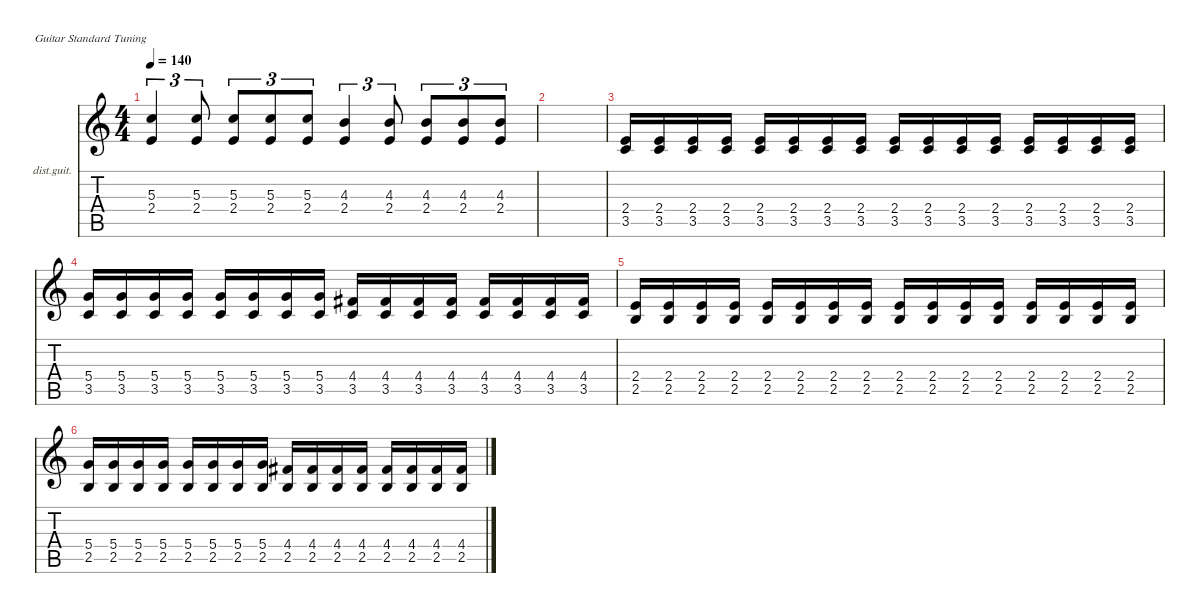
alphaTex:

\defaultSystemsLayout 4
\hideDynamics
\bracketExtendMode nobrackets
\firstSystemTrackNameOrientation horizontal
\otherSystemsTrackNameOrientation horizontal
\track ("Distortion Guitar" "dist.guit.") {instrument distortionguitar}
\staff {score tabs}
\tuning (E4 B3 G3 D3 A2 E2)
\ts (4 4)
\tempo 140
\clef g2
\ks c
(5.3 2.4).4{tu (3 2) dy mf} (2.4 5.3).8{tu (3 2)} (2.4 5.3).8{tu (3 2)} (2.4 5.3).8{tu (3 2)} (2.4 5.3).8{tu (3 2)} (2.4 4.3).4{tu (3 2)} (2.4 4.3).8{tu (3 2)} (2.4 4.3).8{tu (3 2)} (2.4 4.3).8{tu (3 2)} (2.4 4.3).8{tu (3 2)} |
|
(3.5 2.4).16 (3.5 2.4).16 (3.5 2.4).16 (3.5 2.4).16 (3.5 2.4).16 (3.5 2.4).16 (3.5 2.4).16 (3.5 2.4).16 (3.5 2.4).16 (3.5 2.4).16 (3.5 2.4).16 (3.5 2.4).16 (3.5 2.4).16 (3.5 2.4).16 (3.5 2.4).16 (3.5 2.4).16 |
(3.5 5.4).16 (3.5 5.4).16 (3.5 5.4).16 (3.5 5.4).16 (3.5 5.4).16 (3.5 5.4).16 (3.5 5.4).16 (3.5 5.4).16 (3.5 4.4{acc #}).16 (3.5 4.4{acc #}).16 (3.5 4.4{acc #}).16 (3.5 4.4{acc #}).16 (3.5 4.4{acc #}).16 (3.5 4.4{acc #}).16 (3.5 4.4{acc #}).16 (3.5 4.4{acc #}).16 |
(2.5 2.4).16 (2.5 2.4).16 (2.5 2.4).16 (2.5 2.4).16 (2.5 2.4).16 (2.5 2.4).16 (2.5 2.4).16 (2.5 2.4).16 (2.5 2.4).16 (2.5 2.4).16 (2.5 2.4).16 (2.5 2.4).16 (2.5 2.4).16 (2.5 2.4).16 (2.5 2.4).16 (2.5 2.4).16 |
(2.5 5.4).16 (2.5 5.4).16 (2.5 5.4).16 (2.5 5.4).16 (2.5 5.4).16 (2.5 5.4).16 (2.5 5.4).16 (2.5 5.4).16 (2.5 4.4{acc #}).16 (4.4{acc #} 2.5).16 (4.4{acc #} 2.5).16 (4.4{acc #} 2.5).16 (4.4{acc #} 2.5).16 (4.4{acc #} 2.5).16 (4.4{acc #} 2.5).16 (4.4{acc #} 2.5).16
